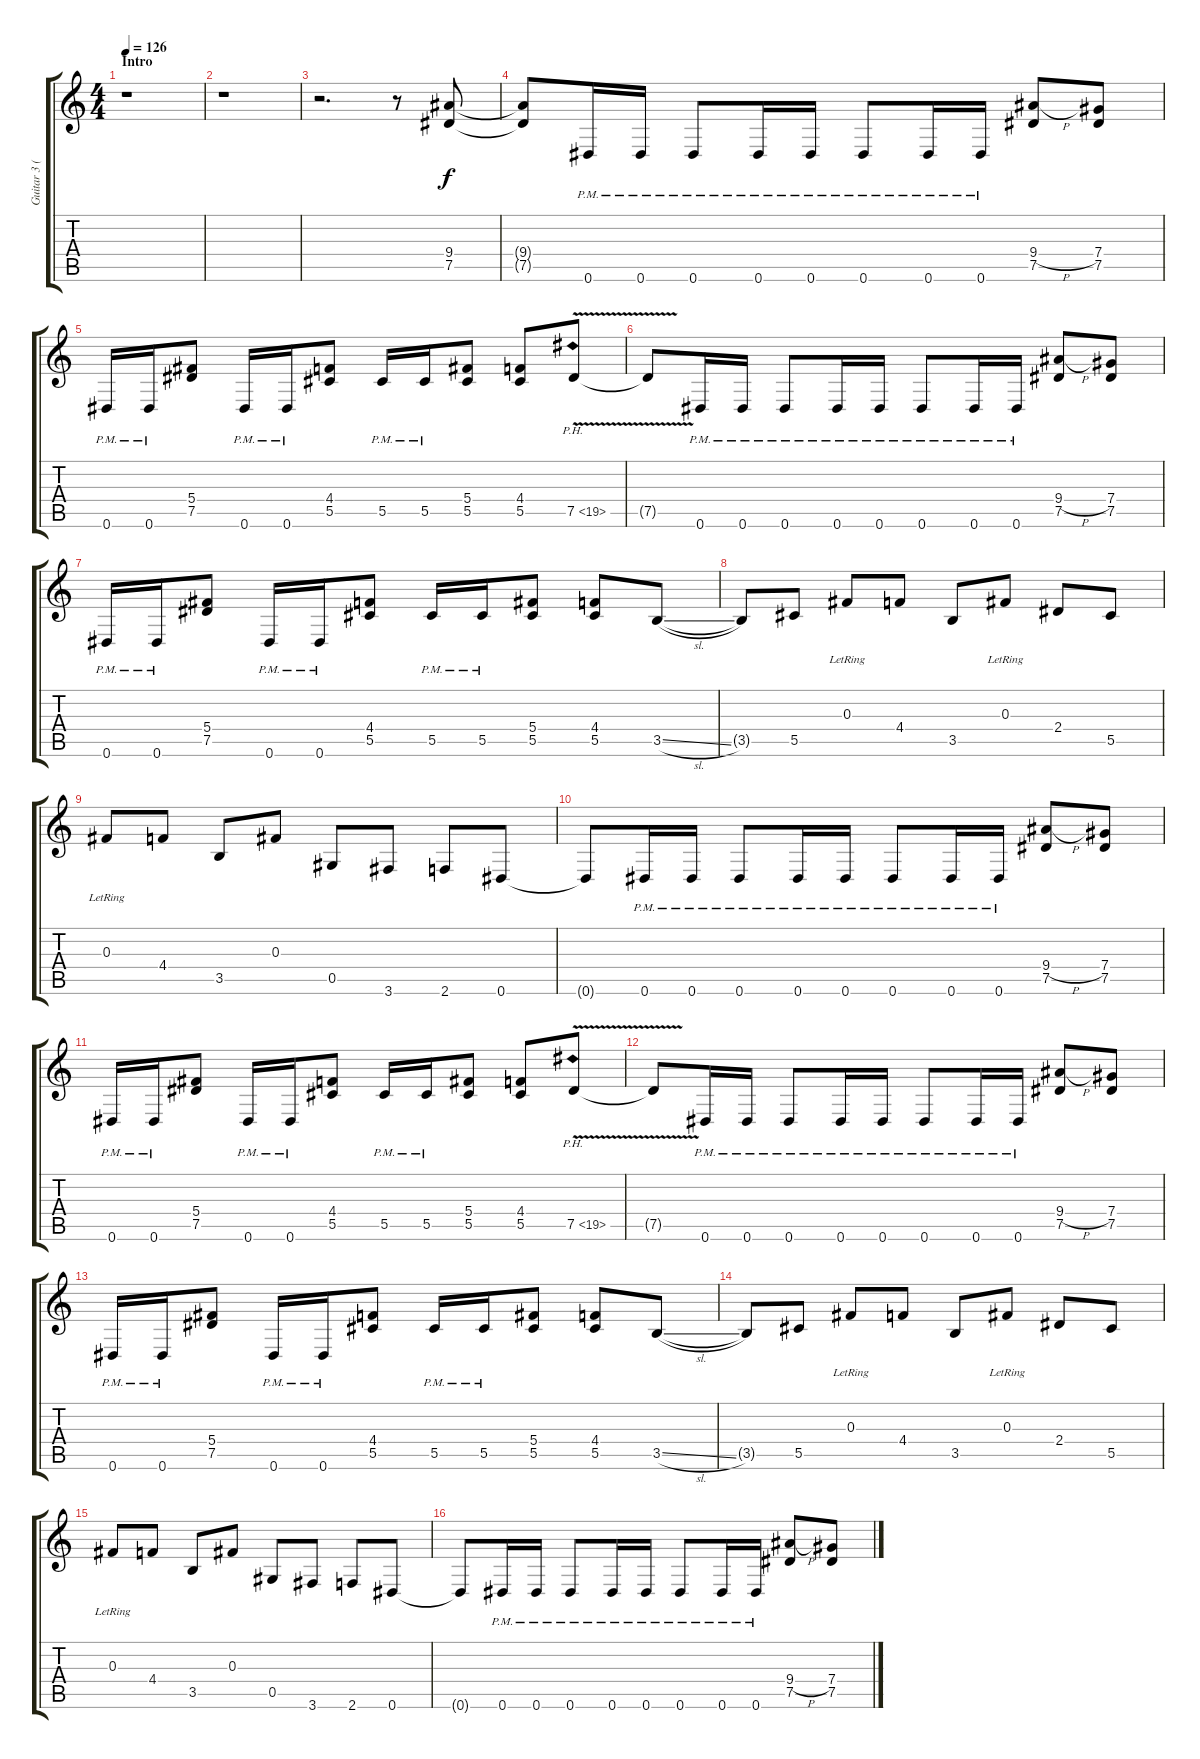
\track ("Guitar 3 (Rhythm)" "Guitar 3 (") {instrument distortionguitar}
\staff {score tabs}
\tuning (Eb4 Bb3 Gb3 Db3 Ab2 Eb2) {hide}
\ts (4 4)
\section ("" "Intro")
\tempo 126
\clef g2
\ks c
r.1{dy f instrument distortionguitar} |
r.1 |
r.2{d} r.8 (9.4 7.5).8 |
(9.4{t} 7.5{t}).8 0.6{pm}.16 0.6{pm}.16 0.6{pm}.8 0.6{pm}.16 0.6{pm}.16 0.6{pm}.8 0.6{pm}.16 0.6{pm}.16 (9.4{h} 7.5).8 (7.4 7.5).8 |
0.6{pm}.16 0.6{pm}.16 (5.4 7.5).8 0.6{pm}.16 0.6{pm}.16 (4.4 5.5).8 5.5{pm}.16 5.5{pm}.16 (5.4 5.5).8 (4.4 5.5).8 7.5{ph 12 v}.8 |
7.5{t}.8 0.6{pm}.16 0.6{pm}.16 0.6{pm}.8 0.6{pm}.16 0.6{pm}.16 0.6{pm}.8 0.6{pm}.16 0.6{pm}.16 (9.4{h} 7.5).8 (7.4 7.5).8 |
0.6{pm}.16 0.6{pm}.16 (5.4 7.5).8 0.6{pm}.16 0.6{pm}.16 (4.4 5.5).8 5.5{pm}.16 5.5{pm}.16 (5.4 5.5).8 (4.4 5.5).8 3.5{sl}.8 |
3.5{t}.8 5.5.8 0.3{lr}.8 4.4.8 3.5.8 0.3{lr}.8 2.4.8 5.5.8 |
0.3{lr}.8 4.4.8 3.5.8 0.3.8 0.5.8 3.6.8 2.6.8 0.6.8 |
0.6{t}.8 0.6{pm}.16 0.6{pm}.16 0.6{pm}.8 0.6{pm}.16 0.6{pm}.16 0.6{pm}.8 0.6{pm}.16 0.6{pm}.16 (9.4{h} 7.5).8 (7.4 7.5).8 |
0.6{pm}.16 0.6{pm}.16 (5.4 7.5).8 0.6{pm}.16 0.6{pm}.16 (4.4 5.5).8 5.5{pm}.16 5.5{pm}.16 (5.4 5.5).8 (4.4 5.5).8 7.5{ph 12 v}.8 |
7.5{t}.8 0.6{pm}.16 0.6{pm}.16 0.6{pm}.8 0.6{pm}.16 0.6{pm}.16 0.6{pm}.8 0.6{pm}.16 0.6{pm}.16 (9.4{h} 7.5).8 (7.4 7.5).8 |
0.6{pm}.16 0.6{pm}.16 (5.4 7.5).8 0.6{pm}.16 0.6{pm}.16 (4.4 5.5).8 5.5{pm}.16 5.5{pm}.16 (5.4 5.5).8 (4.4 5.5).8 3.5{sl}.8 |
3.5{t}.8 5.5.8 0.3{lr}.8 4.4.8 3.5.8 0.3{lr}.8 2.4.8 5.5.8 |
0.3{lr}.8 4.4.8 3.5.8 0.3.8 0.5.8 3.6.8 2.6.8 0.6.8 |
0.6{t}.8 0.6{pm}.16 0.6{pm}.16 0.6{pm}.8 0.6{pm}.16 0.6{pm}.16 0.6{pm}.8 0.6{pm}.16 0.6{pm}.16 (9.4{h} 7.5).8 (7.4 7.5).8
